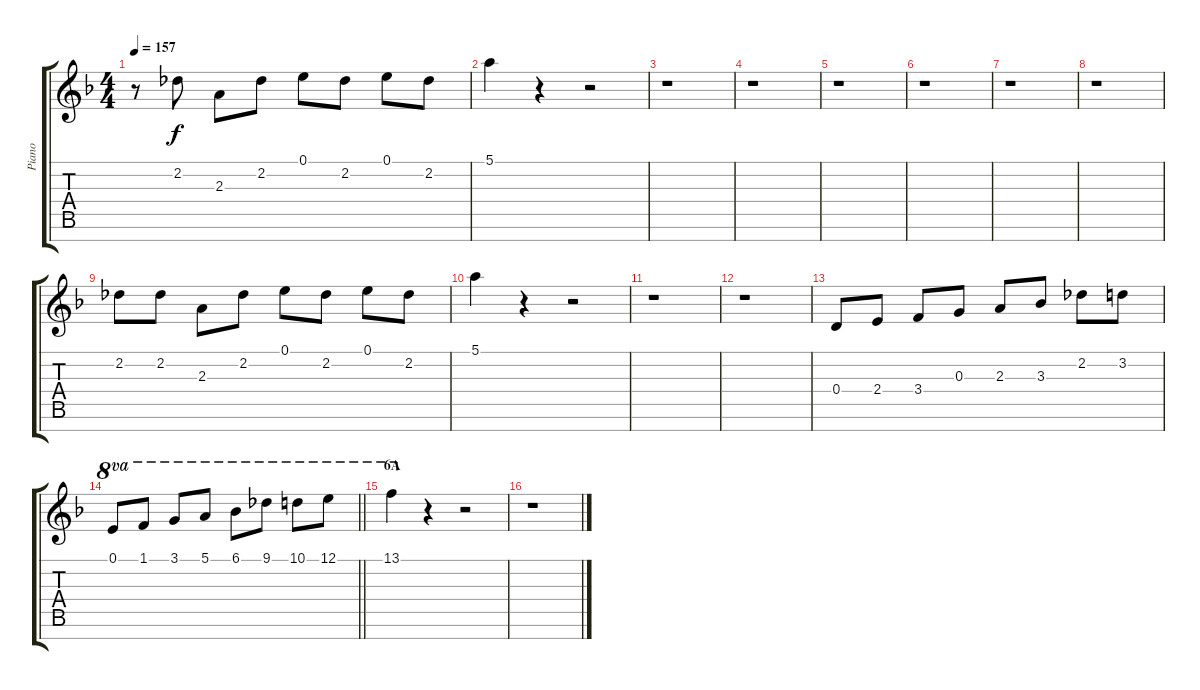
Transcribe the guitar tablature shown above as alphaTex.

\track ("Piano" "Piano") {instrument brightacousticpiano}
\staff {score tabs}
\tuning (E5 B4 G4 D4 A3 E3 B2) {hide}
\ts (4 4)
\tempo 157
\clef g2
\ks f
r.8{dy f} 2.2.8 2.3.8 2.2.8 0.1.8 2.2.8 0.1.8 2.2.8 |
5.1.4 r.4 r.2 |
r.1 |
r.1 |
r.1 |
r.1 |
r.1 |
r.1 |
2.2.8 2.2.8 2.3.8 2.2.8 0.1.8 2.2.8 0.1.8 2.2.8 |
5.1.4 r.4 r.2 |
r.1 |
r.1 |
0.4.8 2.4.8 3.4.8 0.3.8 2.3.8 3.3.8 2.2.8 3.2.8 |
\barLineRight lightlight
0.1.8{ot 8va} 1.1.8{ot 8va} 3.1.8{ot 8va} 5.1.8{ot 8va} 6.1.8{ot 8va} 9.1.8{ot 8va} 10.1.8{ot 8va} 12.1.8{ot 8va} |
\section ("" "6A")
13.1.4{ot 8va} r.4 r.2 |
r.1
